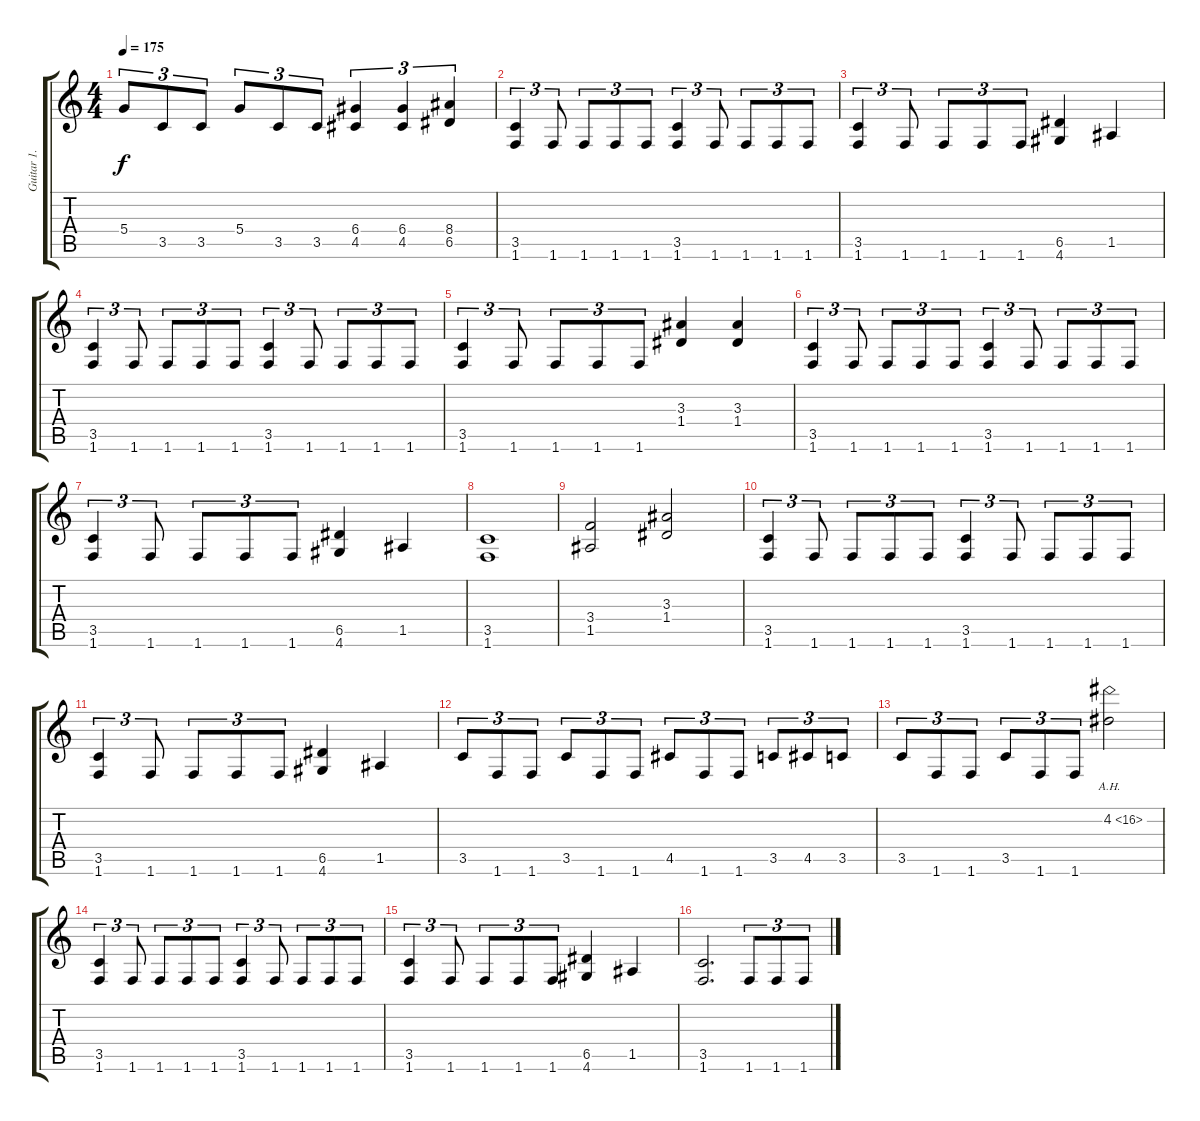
\track ("Guitar 1." "Guitar 1.") {instrument overdrivenguitar}
\staff {score tabs}
\tuning (E4 B3 G3 D3 A2 E2) {hide}
\ts (4 4)
\tempo 175
\clef g2
\ks c
5.4.8{tu (3 2) dy f} 3.5.8{tu (3 2)} 3.5.8{tu (3 2)} 5.4.8{tu (3 2)} 3.5.8{tu (3 2)} 3.5.8{tu (3 2)} (6.4 4.5).4{tu (3 2)} (6.4 4.5).4{tu (3 2)} (8.4 6.5).4{tu (3 2)} |
(3.5 1.6).4{tu (3 2)} 1.6.8{tu (3 2)} 1.6.8{tu (3 2)} 1.6.8{tu (3 2)} 1.6.8{tu (3 2)} (3.5 1.6).4{tu (3 2)} 1.6.8{tu (3 2)} 1.6.8{tu (3 2)} 1.6.8{tu (3 2)} 1.6.8{tu (3 2)} |
(3.5 1.6).4{tu (3 2)} 1.6.8{tu (3 2)} 1.6.8{tu (3 2)} 1.6.8{tu (3 2)} 1.6.8{tu (3 2)} (6.5 4.6).4 1.5.4 |
(3.5 1.6).4{tu (3 2)} 1.6.8{tu (3 2)} 1.6.8{tu (3 2)} 1.6.8{tu (3 2)} 1.6.8{tu (3 2)} (3.5 1.6).4{tu (3 2)} 1.6.8{tu (3 2)} 1.6.8{tu (3 2)} 1.6.8{tu (3 2)} 1.6.8{tu (3 2)} |
(3.5 1.6).4{tu (3 2)} 1.6.8{tu (3 2)} 1.6.8{tu (3 2)} 1.6.8{tu (3 2)} 1.6.8{tu (3 2)} (3.3 1.4).4 (3.3 1.4).4 |
(3.5 1.6).4{tu (3 2)} 1.6.8{tu (3 2)} 1.6.8{tu (3 2)} 1.6.8{tu (3 2)} 1.6.8{tu (3 2)} (3.5 1.6).4{tu (3 2)} 1.6.8{tu (3 2)} 1.6.8{tu (3 2)} 1.6.8{tu (3 2)} 1.6.8{tu (3 2)} |
(3.5 1.6).4{tu (3 2)} 1.6.8{tu (3 2)} 1.6.8{tu (3 2)} 1.6.8{tu (3 2)} 1.6.8{tu (3 2)} (6.5 4.6).4 1.5.4 |
(3.5 1.6).1 |
(3.4 1.5).2 (3.3 1.4).2 |
(3.5 1.6).4{tu (3 2)} 1.6.8{tu (3 2)} 1.6.8{tu (3 2)} 1.6.8{tu (3 2)} 1.6.8{tu (3 2)} (3.5 1.6).4{tu (3 2)} 1.6.8{tu (3 2)} 1.6.8{tu (3 2)} 1.6.8{tu (3 2)} 1.6.8{tu (3 2)} |
(3.5 1.6).4{tu (3 2)} 1.6.8{tu (3 2)} 1.6.8{tu (3 2)} 1.6.8{tu (3 2)} 1.6.8{tu (3 2)} (6.5 4.6).4 1.5.4 |
3.5.8{tu (3 2)} 1.6.8{tu (3 2)} 1.6.8{tu (3 2)} 3.5.8{tu (3 2)} 1.6.8{tu (3 2)} 1.6.8{tu (3 2)} 4.5.8{tu (3 2)} 1.6.8{tu (3 2)} 1.6.8{tu (3 2)} 3.5.8{tu (3 2)} 4.5.8{tu (3 2)} 3.5.8{tu (3 2)} |
3.5.8{tu (3 2)} 1.6.8{tu (3 2)} 1.6.8{tu (3 2)} 3.5.8{tu (3 2)} 1.6.8{tu (3 2)} 1.6.8{tu (3 2)} 4.2{ah 12}.2 |
(3.5 1.6).4{tu (3 2)} 1.6.8{tu (3 2)} 1.6.8{tu (3 2)} 1.6.8{tu (3 2)} 1.6.8{tu (3 2)} (3.5 1.6).4{tu (3 2)} 1.6.8{tu (3 2)} 1.6.8{tu (3 2)} 1.6.8{tu (3 2)} 1.6.8{tu (3 2)} |
(3.5 1.6).4{tu (3 2)} 1.6.8{tu (3 2)} 1.6.8{tu (3 2)} 1.6.8{tu (3 2)} 1.6.8{tu (3 2)} (6.5 4.6).4 1.5.4 |
(3.5 1.6).2{d} 1.6.8{tu (3 2)} 1.6.8{tu (3 2)} 1.6.8{tu (3 2)}
